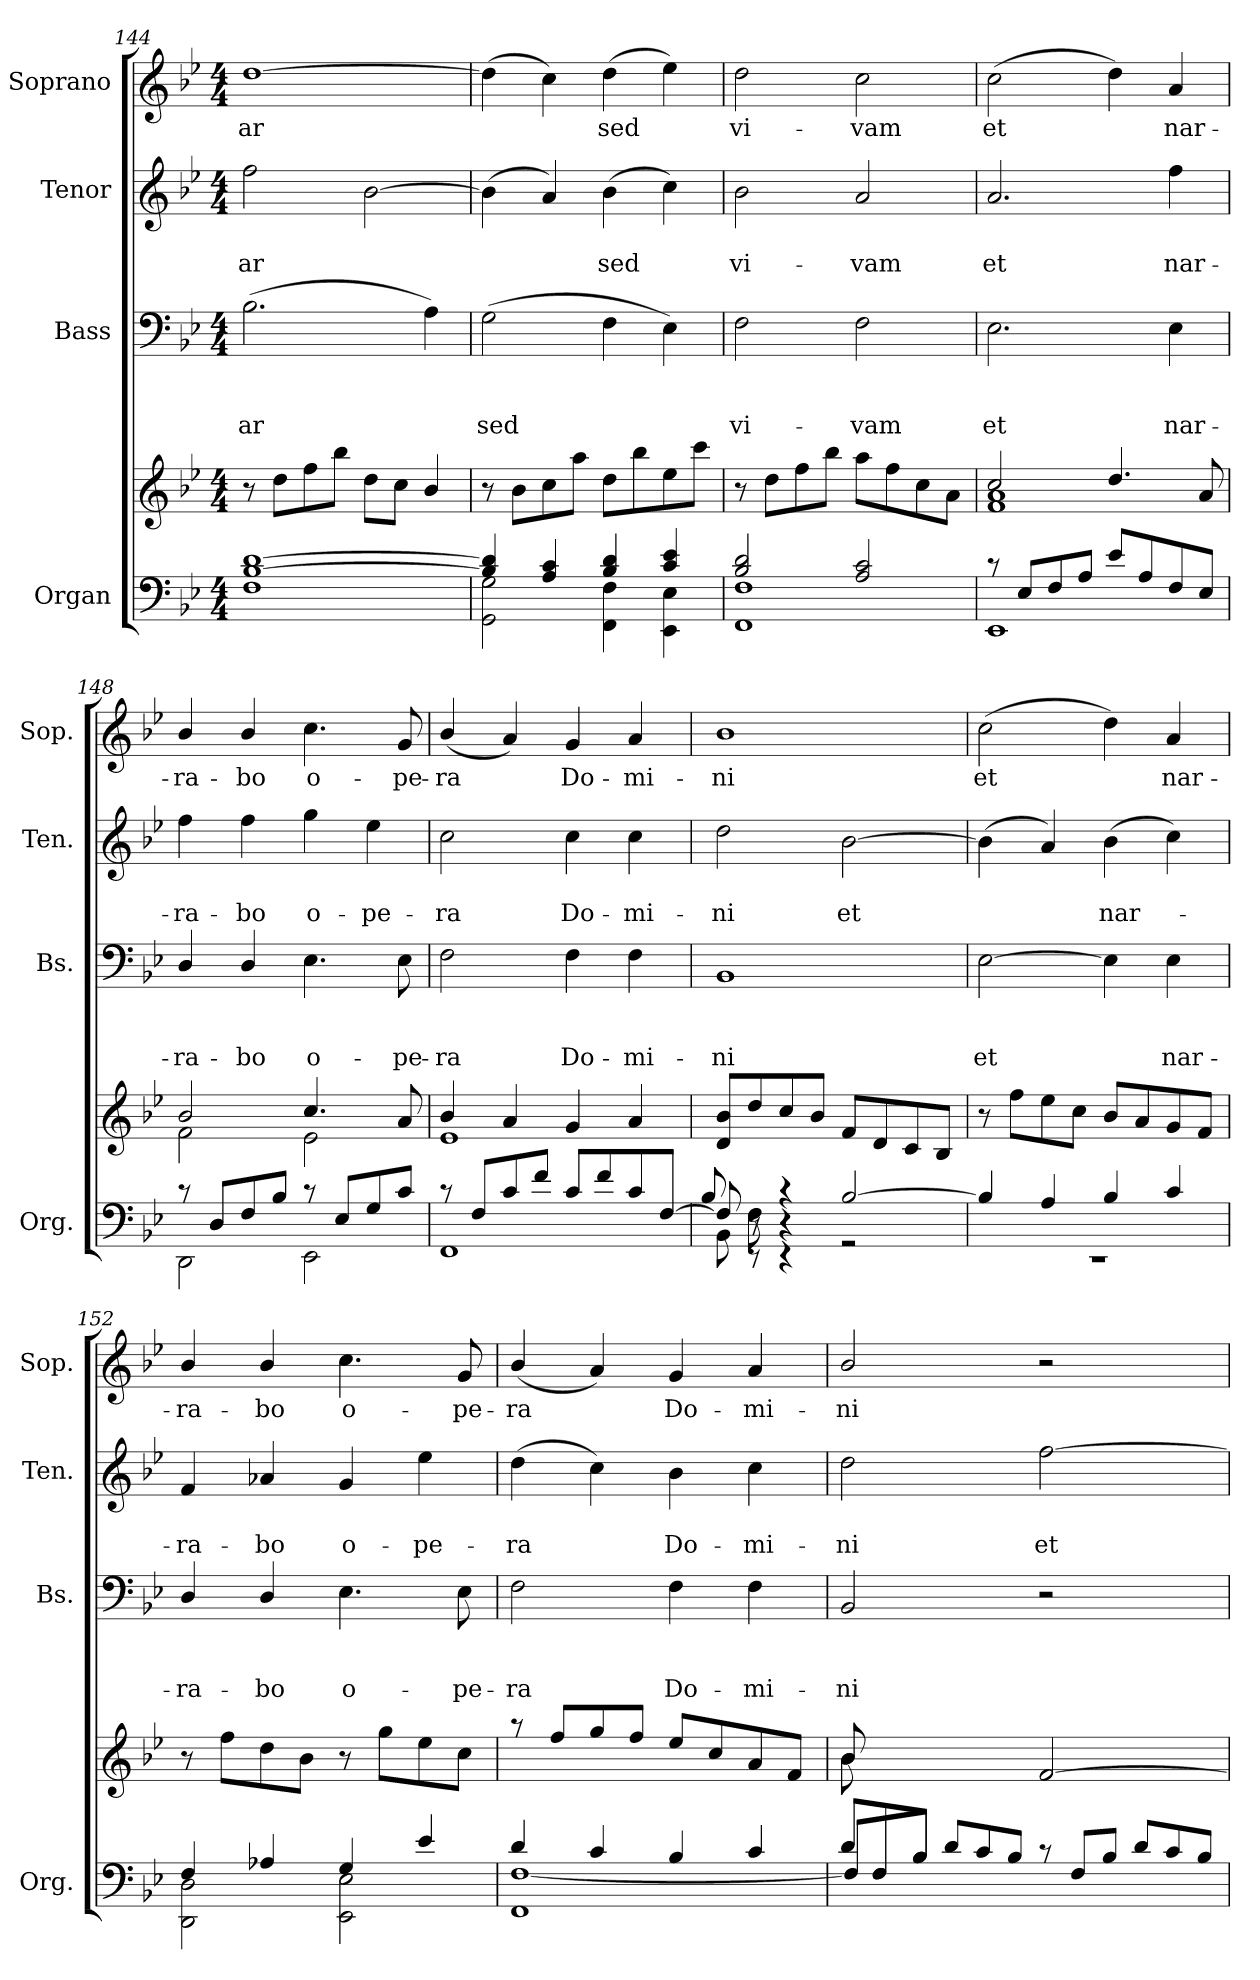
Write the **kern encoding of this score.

**kern	**kern	**kern	**text	**text	**text	**kern	**text	**text	**kern	**text
*part4	*part4	*part3	*part3	*part3	*part3	*part2	*part2	*part2	*part1	*part1
*staff5	*staff4	*staff3	*staff3	*staff3	*staff3	*staff2	*staff2	*staff2	*staff1	*staff1
*I"Organ	*	*I"Bass	*	*	*	*I"Tenor	*	*	*I"Soprano	*
*I'Org.	*	*I'Bs.	*	*	*	*I'Ten.	*	*	*I'Sop.	*
*clefF4	*clefG2	*clefF4	*	*	*	*clefG2	*	*	*clefG2	*
*	*	*	*	*	*	*ITrd7c12	*	*	*	*
*k[b-e-]	*k[b-e-]	*k[b-e-]	*	*	*	*k[b-e-]	*	*	*k[b-e-]	*
*B-:	*B-:	*B-:	*	*	*	*B-:	*	*	*B-:	*
*M4/4	*M4/4	*M4/4	*	*	*	*M4/4	*	*	*M4/4	*
=144	=144	=144	=144	=144	=144	=144	=144	=144	=144	=144
*^	*^	*	*	*	*	*	*	*	*	*
*	*^	*	*^	*	*	*	*	*	*	*	*	*
!	!	!	!	!	!	!	!	!	!LO:LY:b	!	!	!LO:LY:b	!	!LO:LY:b
[<1B- [>1d	1F	1ryy	1ryy	1ryy	8r	(>2.B-\	.	.	-ar	2f\	.	-ar	[>1dd	-ar
.	.	.	.	.	8dd\L	.	.	.	.	.	.	.	.	.
.	.	.	.	.	8ff\	.	.	.	.	.	.	.	.	.
.	.	.	.	.	8bb-\J	.	.	.	.	.	.	.	.	.
.	.	.	.	.	8dd\L	.	.	.	.	[>2B-\	.	.	.	.
.	.	.	.	.	8cc\J	.	.	.	.	.	.	.	.	.
.	.	.	.	.	4b-/	4A\)	.	.	.	.	.	.	.	.
=145	=145	=145	=145	=145	=145	=145	=145	=145	=145	=145	=145	=145	=145	=145
!	!	!	!	!	!	!	!	!	!LO:LY:b	!	!	!	!	!
4B-/] 4d/]	2GG\ 2G\	1ryy	1ryy	1ryy	8r	(>2G\	.	.	sed	(>4B-\]	.	.	(>4dd\]	.
.	.	.	.	.	8b-\L	.	.	.	.	.	.	.	.	.
4A/ 4c/	.	.	.	.	8cc\	.	.	.	.	4A/)	.	.	4cc\)	.
.	.	.	.	.	8aa\J	.	.	.	.	.	.	.	.	.
!	!	!	!	!	!	!	!	!	!	!	!	!LO:LY:b	!	!LO:LY:b
4B-/ 4d/	4FF\ 4F\	.	.	.	8dd\L	4F\	.	.	.	(>4B-\	.	sed	(>4dd\	sed
.	.	.	.	.	8bb-\	.	.	.	.	.	.	.	.	.
4c/ 4e-/	4EE-\ 4E-\	.	.	.	8ee-\	4E-\)	.	.	.	4c\)	.	.	4ee-\)	.
.	.	.	.	.	8ccc\J	.	.	.	.	.	.	.	.	.
=146	=146	=146	=146	=146	=146	=146	=146	=146	=146	=146	=146	=146	=146	=146
!	!	!	!	!	!	!	!	!	!LO:LY:b	!	!	!LO:LY:b	!	!LO:LY:b
2B-/ 2d/	1FF 1F	1ryy	1ryy	1ryy	8r	2F\	.	.	vi-	2B-\	.	vi-	2dd\	vi-
.	.	.	.	.	8dd\L	.	.	.	.	.	.	.	.	.
.	.	.	.	.	8ff\	.	.	.	.	.	.	.	.	.
.	.	.	.	.	8bb-\J	.	.	.	.	.	.	.	.	.
!	!	!	!	!	!	!	!	!	!LO:LY:b	!	!	!LO:LY:b	!	!LO:LY:b
2A/ 2c/	.	.	.	.	8aa\L	2F\	.	.	-vam	2A/	.	-vam	2cc\	-vam
.	.	.	.	.	8ff\	.	.	.	.	.	.	.	.	.
.	.	.	.	.	8cc\	.	.	.	.	.	.	.	.	.
.	.	.	.	.	8a\J	.	.	.	.	.	.	.	.	.
!!LO:PB:g=z
=147	=147	=147	=147	=147	=147	=147	=147	=147	=147	=147	=147	=147	=147	=147
!	!	!	!	!	!	!	!	!	!LO:LY:b	!	!	!LO:LY:b	!	!LO:LY:b
8rc	1EE-	1ryy	1ryy	1f 1a	2cc/	2.E-\	.	.	et	2.A/	.	et	(>2cc\	et
8E-/L	.	.	.	.	.	.	.	.	.	.	.	.	.	.
8F/	.	.	.	.	.	.	.	.	.	.	.	.	.	.
8A/J	.	.	.	.	.	.	.	.	.	.	.	.	.	.
8e-/L	.	.	.	.	4.dd/	.	.	.	.	.	.	.	4dd\)	.
8A/	.	.	.	.	.	.	.	.	.	.	.	.	.	.
!	!	!	!	!	!	!	!	!	!LO:LY:b	!	!	!LO:LY:b	!	!LO:LY:b
8F/	.	.	.	.	.	4E-\	.	.	nar-	4f\	.	nar-	4a/	nar-
8E-/J	.	.	.	.	8a/	.	.	.	.	.	.	.	.	.
=148	=148	=148	=148	=148	=148	=148	=148	=148	=148	=148	=148	=148	=148	=148
!	!	!	!	!	!	!	!	!	!LO:LY:b	!	!	!LO:LY:b	!	!LO:LY:b
8rc	2DD\	1ryy	1ryy	2f\	2b-/	4D/	.	.	-ra-	4f\	.	-ra-	4b-/	-ra-
8D/L	.	.	.	.	.	.	.	.	.	.	.	.	.	.
!	!	!	!	!	!	!	!	!	!LO:LY:b	!	!	!LO:LY:b	!	!LO:LY:b
8F/	.	.	.	.	.	4D/	.	.	-bo	4f\	.	-bo	4b-/	-bo
8B-/J	.	.	.	.	.	.	.	.	.	.	.	.	.	.
!	!	!	!	!	!	!	!	!	!LO:LY:b	!	!	!LO:LY:b	!	!LO:LY:b
8rc	2EE-\	.	.	2e-\	4.cc/	4.E-\	.	.	o-	4g\	.	o-	4.cc\	o-
8E-/L	.	.	.	.	.	.	.	.	.	.	.	.	.	.
!	!	!	!	!	!	!	!	!	!	!	!	!LO:LY:b	!	!
8G/	.	.	.	.	.	.	.	.	.	4e-\	.	-pe-	.	.
!	!	!	!	!	!	!	!	!	!LO:LY:b	!	!	!	!	!LO:LY:b
8c/J	.	.	.	.	8a/	8E-\	.	.	-pe-	.	.	.	8g/	-pe-
=149	=149	=149	=149	=149	=149	=149	=149	=149	=149	=149	=149	=149	=149	=149
!	!	!	!	!	!	!	!	!	!LO:LY:b	!	!	!LO:LY:b	!	!LO:LY:b
8rc	1FF	1ryy	1ryy	1e-	4b-/	2F\	.	.	-ra	2c\	.	-ra	(<4b-/	-ra
8F/L	.	.	.	.	.	.	.	.	.	.	.	.	.	.
8c/	.	.	.	.	4a/	.	.	.	.	.	.	.	4a/)	.
8f/J	.	.	.	.	.	.	.	.	.	.	.	.	.	.
!	!	!	!	!	!	!	!	!	!LO:LY:b	!	!	!LO:LY:b	!	!LO:LY:b
8c/L	.	.	.	.	4g/	4F\	.	.	Do-	4c\	.	Do-	4g/	Do-
8f/	.	.	.	.	.	.	.	.	.	.	.	.	.	.
!	!	!	!	!	!	!	!	!	!LO:LY:b	!	!	!LO:LY:b	!	!LO:LY:b
8c/	.	.	.	.	4a/	4F\	.	.	-mi-	4c\	.	-mi-	4a/	-mi-
[>8F/J	.	.	.	.	.	.	.	.	.	.	.	.	.	.
=150	=150	=150	=150	=150	=150	=150	=150	=150	=150	=150	=150	=150	=150	=150
!	!	!	!	!	!	!	!	!	!LO:LY:b	!	!	!LO:LY:b	!	!LO:LY:b
8F/]	8B-/	8BB-\	1ryy	1ryy	8d/ 8b-/L	1BB-	.	.	-ni	2d\	.	-ni	1b-	-ni
8F\	8rEE	8r	.	.	8dd/	.	.	.	.	.	.	.	.	.
4rc	4rEE	4r	.	.	8cc/	.	.	.	.	.	.	.	.	.
.	.	.	.	.	8b-/J	.	.	.	.	.	.	.	.	.
!	!	!	!	!	!	!	!	!	!	!	!	!LO:LY:b	!	!
[>2B-/	2ryy	2r	.	.	8f/L	.	.	.	.	[>2B-\	.	et	.	.
.	.	.	.	.	8d/	.	.	.	.	.	.	.	.	.
.	.	.	.	.	8c/	.	.	.	.	.	.	.	.	.
.	.	.	.	.	8B-/J	.	.	.	.	.	.	.	.	.
=151	=151	=151	=151	=151	=151	=151	=151	=151	=151	=151	=151	=151	=151	=151
!	!	!	!	!	!	!	!	!	!LO:LY:b	!	!	!	!	!LO:LY:b
4B-/]	1rEE	1ryy	1ryy	1ryy	8r	[>2E-\	.	.	et	(>4B-\]	.	.	(>2cc\	et
.	.	.	.	.	8ff\L	.	.	.	.	.	.	.	.	.
4A/	.	.	.	.	8ee-\	.	.	.	.	4A/)	.	.	.	.
.	.	.	.	.	8cc\J	.	.	.	.	.	.	.	.	.
!	!	!	!	!	!	!	!	!	!	!	!	!LO:LY:b	!	!
4B-/	.	.	.	.	8b-/L	4E-\]	.	.	.	(>4B-\	.	nar-	4dd\)	.
.	.	.	.	.	8a/	.	.	.	.	.	.	.	.	.
!	!	!	!	!	!	!	!	!	!LO:LY:b	!	!	!	!	!LO:LY:b
4c/	.	.	.	.	8g/	4E-\	.	.	nar-	4c\)	.	.	4a/	nar-
.	.	.	.	.	8f/J	.	.	.	.	.	.	.	.	.
!!LO:LB:g=z
=152	=152	=152	=152	=152	=152	=152	=152	=152	=152	=152	=152	=152	=152	=152
!	!	!	!	!	!	!	!	!	!LO:LY:b	!	!	!LO:LY:b	!	!LO:LY:b
4F/	2DD\ 2D\	1ryy	1ryy	1ryy	8r	4D/	.	.	-ra-	4F/	.	-ra-	4b-/	-ra-
.	.	.	.	.	8ff\L	.	.	.	.	.	.	.	.	.
!	!	!	!	!	!	!	!	!	!LO:LY:b	!	!	!LO:LY:b	!	!LO:LY:b
4A-i/	.	.	.	.	8dd\	4D/	.	.	-bo	4A-i/	.	-bo	4b-/	-bo
.	.	.	.	.	8b-\J	.	.	.	.	.	.	.	.	.
!	!	!	!	!	!	!	!	!	!LO:LY:b	!	!	!LO:LY:b	!	!LO:LY:b
4G/	2EE-\ 2E-\	.	.	.	8r	4.E-\	.	.	o-	4G/	.	o-	4.cc\	o-
.	.	.	.	.	8gg\L	.	.	.	.	.	.	.	.	.
!	!	!	!	!	!	!	!	!	!	!	!	!LO:LY:b	!	!
4e-/	.	.	.	.	8ee-\	.	.	.	.	4e-\	.	-pe-	.	.
!	!	!	!	!	!	!	!	!	!LO:LY:b	!	!	!	!	!LO:LY:b
.	.	.	.	.	8cc\J	8E-\	.	.	-pe-	.	.	.	8g/	-pe-
=153	=153	=153	=153	=153	=153	=153	=153	=153	=153	=153	=153	=153	=153	=153
!	!	!	!	!	!	!	!	!	!LO:LY:b	!	!	!LO:LY:b	!	!LO:LY:b
4d/	[<1F	1FF	1ryy	1ryy	8raa	2F\	.	.	-ra	(>4d\	.	-ra	(<4b-/	-ra
.	.	.	.	.	8ff/L	.	.	.	.	.	.	.	.	.
4c/	.	.	.	.	8gg/	.	.	.	.	4c\)	.	.	4a/)	.
.	.	.	.	.	8ff/J	.	.	.	.	.	.	.	.	.
!	!	!	!	!	!	!	!	!	!LO:LY:b	!	!	!LO:LY:b	!	!LO:LY:b
4B-/	.	.	.	.	8ee-/L	4F\	.	.	Do-	4B-\	.	Do-	4g/	Do-
.	.	.	.	.	8cc/	.	.	.	.	.	.	.	.	.
!	!	!	!	!	!	!	!	!	!LO:LY:b	!	!	!LO:LY:b	!	!LO:LY:b
4c/	.	.	.	.	8a/	4F\	.	.	-mi-	4c\	.	-mi-	4a/	-mi-
.	.	.	.	.	8f/J	.	.	.	.	.	.	.	.	.
=154	=154	=154	=154	=154	=154	=154	=154	=154	=154	=154	=154	=154	=154	=154
*Xtuplet	*	*	*	*	*	*	*	*	*	*	*	*	*	*
!	!	!	!	!	!	!	!	!	!LO:LY:b	!	!	!LO:LY:b	!	!LO:LY:b
12d/L	12F/L]	1ryy	1ryy	8b-\	8b-/	2BB-/	.	.	-ni	2d\	.	-ni	2b-/	-ni
12F/	12F/	.	.	.	.	.	.	.	.	.	.	.	.	.
.	.	.	.	2..ryy	4.ryy	.	.	.	.	.	.	.	.	.
12B-/J	12B-/J	.	.	.	.	.	.	.	.	.	.	.	.	.
12d/L	2.ryy	.	.	.	.	.	.	.	.	.	.	.	.	.
12c/	.	.	.	.	.	.	.	.	.	.	.	.	.	.
12B-/J	.	.	.	.	.	.	.	.	.	.	.	.	.	.
!	!	!	!	!	!	!	!	!	!	!	!	!LO:LY:b	!	!
12rc	.	.	.	.	[>2f/	2r	.	.	.	[>2f\	.	et	2r	.
12F/L	.	.	.	.	.	.	.	.	.	.	.	.	.	.
12B-/J	.	.	.	.	.	.	.	.	.	.	.	.	.	.
12d/L	.	.	.	.	.	.	.	.	.	.	.	.	.	.
12c/	.	.	.	.	.	.	.	.	.	.	.	.	.	.
12B-/J	.	.	.	.	.	.	.	.	.	.	.	.	.	.
*v	*v	*v	*	*	*	*	*	*	*	*	*	*	*	*
*	*v	*v	*v	*	*	*	*	*	*	*	*	*
=	=	=	=	=	=	=	=	=	=	=
*-	*-	*-	*-	*-	*-	*-	*-	*-	*-	*-
